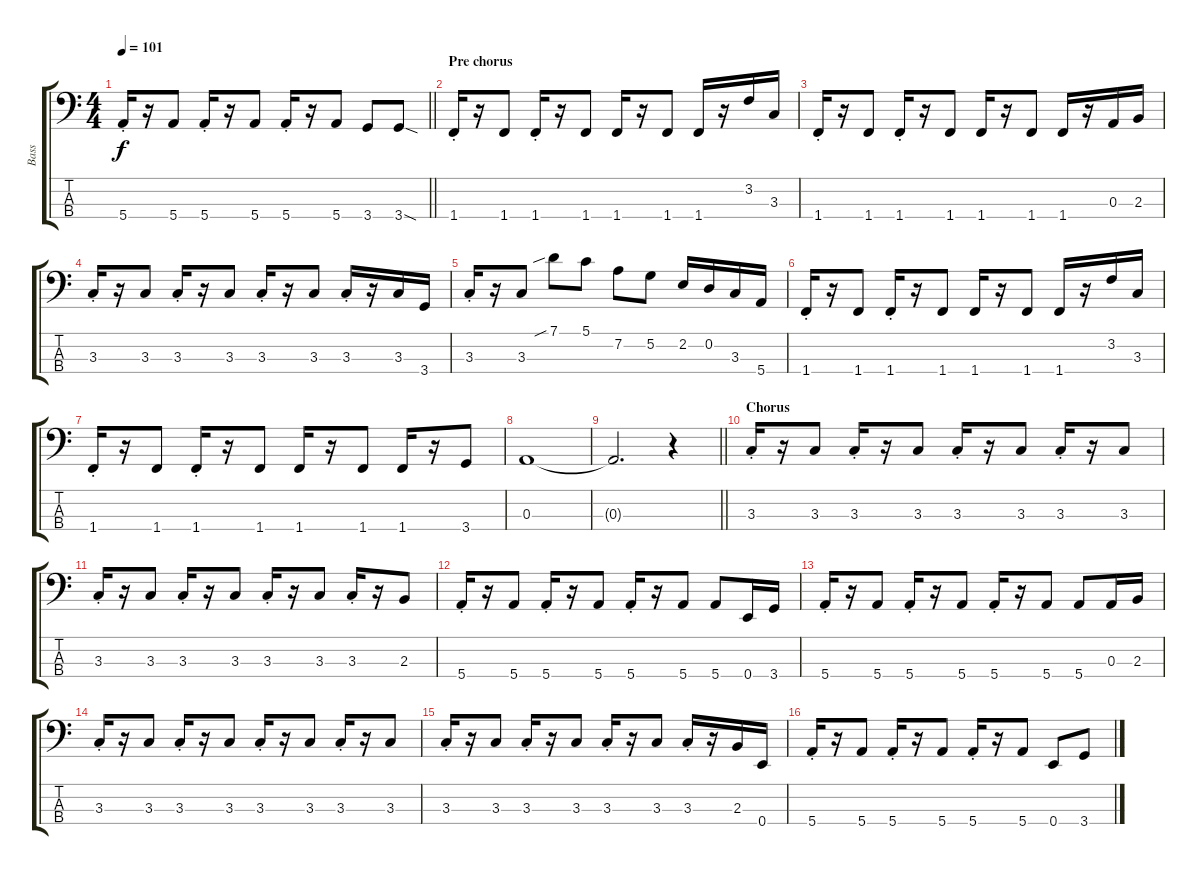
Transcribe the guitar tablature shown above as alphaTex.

\track ("Bass" "Bass") {instrument electricbassfinger}
\staff {score tabs}
\tuning (G2 D2 A1 E1) {hide}
\ts (4 4)
\tempo 101
\clef f4
\barLineRight lightlight
\ks c
5.4{st}.16{dy f} r.16 5.4.8 5.4{st}.16 r.16 5.4.8 5.4{st}.16 r.16 5.4.8 3.4.8 3.4{sod}.8 |
\section ("" "Pre chorus")
1.4{st}.16 r.16 1.4.8 1.4{st}.16 r.16 1.4.8 1.4.16 r.16 1.4.8 1.4.16 r.16 3.2.16 3.3.16 |
1.4{st}.16 r.16 1.4.8 1.4{st}.16 r.16 1.4.8 1.4.16 r.16 1.4.8 1.4.16 r.16 0.3.16 2.3.16 |
3.3{st}.16 r.16 3.3.8 3.3{st}.16 r.16 3.3.8 3.3{st}.16 r.16 3.3.8 3.3{st}.16 r.16 3.3.16 3.4.16 |
3.3{st}.16 r.16 3.3.8 7.1{sib}.8 5.1.8 7.2.8 5.2.8 2.2.16 0.2.16 3.3.16 5.4.16 |
1.4{st}.16 r.16 1.4.8 1.4{st}.16 r.16 1.4.8 1.4.16 r.16 1.4.8 1.4.16 r.16 3.2.16 3.3.16 |
1.4{st}.16 r.16 1.4.8 1.4{st}.16 r.16 1.4.8 1.4.16 r.16 1.4.8 1.4.16 r.16 3.4.8 |
0.3.1 |
\barLineRight lightlight
0.3{t}.2{d} r.4 |
\section ("" "Chorus")
3.3{st}.16 r.16 3.3.8 3.3{st}.16 r.16 3.3.8 3.3{st}.16 r.16 3.3.8 3.3{st}.16 r.16 3.3.8 |
3.3{st}.16 r.16 3.3.8 3.3{st}.16 r.16 3.3.8 3.3{st}.16 r.16 3.3.8 3.3{st}.16 r.16 2.3.8 |
5.4{st}.16 r.16 5.4.8 5.4{st}.16 r.16 5.4.8 5.4{st}.16 r.16 5.4.8 5.4.8 0.4.16 3.4.16 |
5.4{st}.16 r.16 5.4.8 5.4{st}.16 r.16 5.4.8 5.4{st}.16 r.16 5.4.8 5.4.8 0.3.16 2.3.16 |
3.3{st}.16 r.16 3.3.8 3.3{st}.16 r.16 3.3.8 3.3{st}.16 r.16 3.3.8 3.3{st}.16 r.16 3.3.8 |
3.3{st}.16 r.16 3.3.8 3.3{st}.16 r.16 3.3.8 3.3{st}.16 r.16 3.3.8 3.3{st}.16 r.16 2.3.16 0.4.16 |
5.4{st}.16 r.16 5.4.8 5.4{st}.16 r.16 5.4.8 5.4{st}.16 r.16 5.4.8 0.4.8 3.4.8
